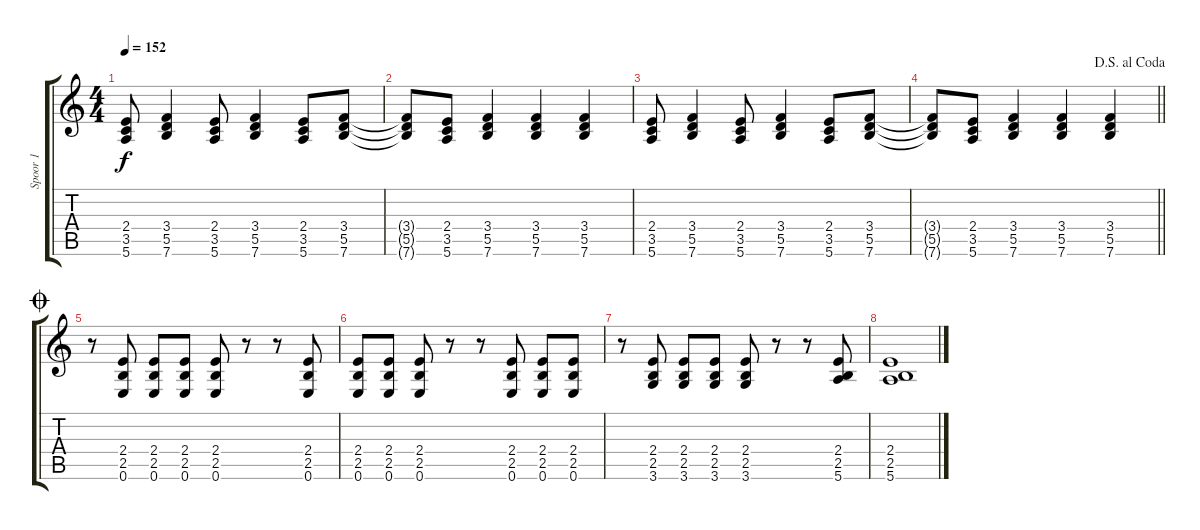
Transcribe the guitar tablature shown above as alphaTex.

\track ("Spoor 1" "Spoor 1") {instrument electricguitarclean}
\staff {score tabs}
\tuning (E4 B3 G3 D3 A2 E2) {hide}
\ts (4 4)
\tempo 152
\clef g2
\ks c
(2.4 3.5 5.6).8{dy f} (3.4 5.5 7.6).4 (2.4 3.5 5.6).8 (3.4 5.5 7.6).4 (2.4 3.5 5.6).8 (3.4 5.5 7.6).8 |
(3.4{t} 5.5{t} 7.6{t}).8 (2.4 3.5 5.6).8 (3.4 5.5 7.6).4 (3.4 5.5 7.6).4 (3.4 5.5 7.6).4 |
(2.4 3.5 5.6).8 (3.4 5.5 7.6).4 (2.4 3.5 5.6).8 (3.4 5.5 7.6).4 (2.4 3.5 5.6).8 (3.4 5.5 7.6).8 |
\jump dalsegnoalcoda
\barLineRight lightlight
(3.4{t} 5.5{t} 7.6{t}).8 (2.4 3.5 5.6).8 (3.4 5.5 7.6).4 (3.4 5.5 7.6).4 (3.4 5.5 7.6).4 |
\jump coda
r.8 (2.4 2.5 0.6).8 (2.4 2.5 0.6).8 (2.4 2.5 0.6).8 (2.4 2.5 0.6).8 r.8 r.8 (2.4 2.5 0.6).8 |
(2.4 2.5 0.6).8 (2.4 2.5 0.6).8 (2.4 2.5 0.6).8 r.8 r.8 (2.4 2.5 0.6).8 (2.4 2.5 0.6).8 (2.4 2.5 0.6).8 |
r.8 (2.4 2.5 3.6).8 (2.4 2.5 3.6).8 (2.4 2.5 3.6).8 (2.4 2.5 3.6).8 r.8 r.8 (2.4 2.5 5.6).8 |
(2.4 2.5 5.6).1
